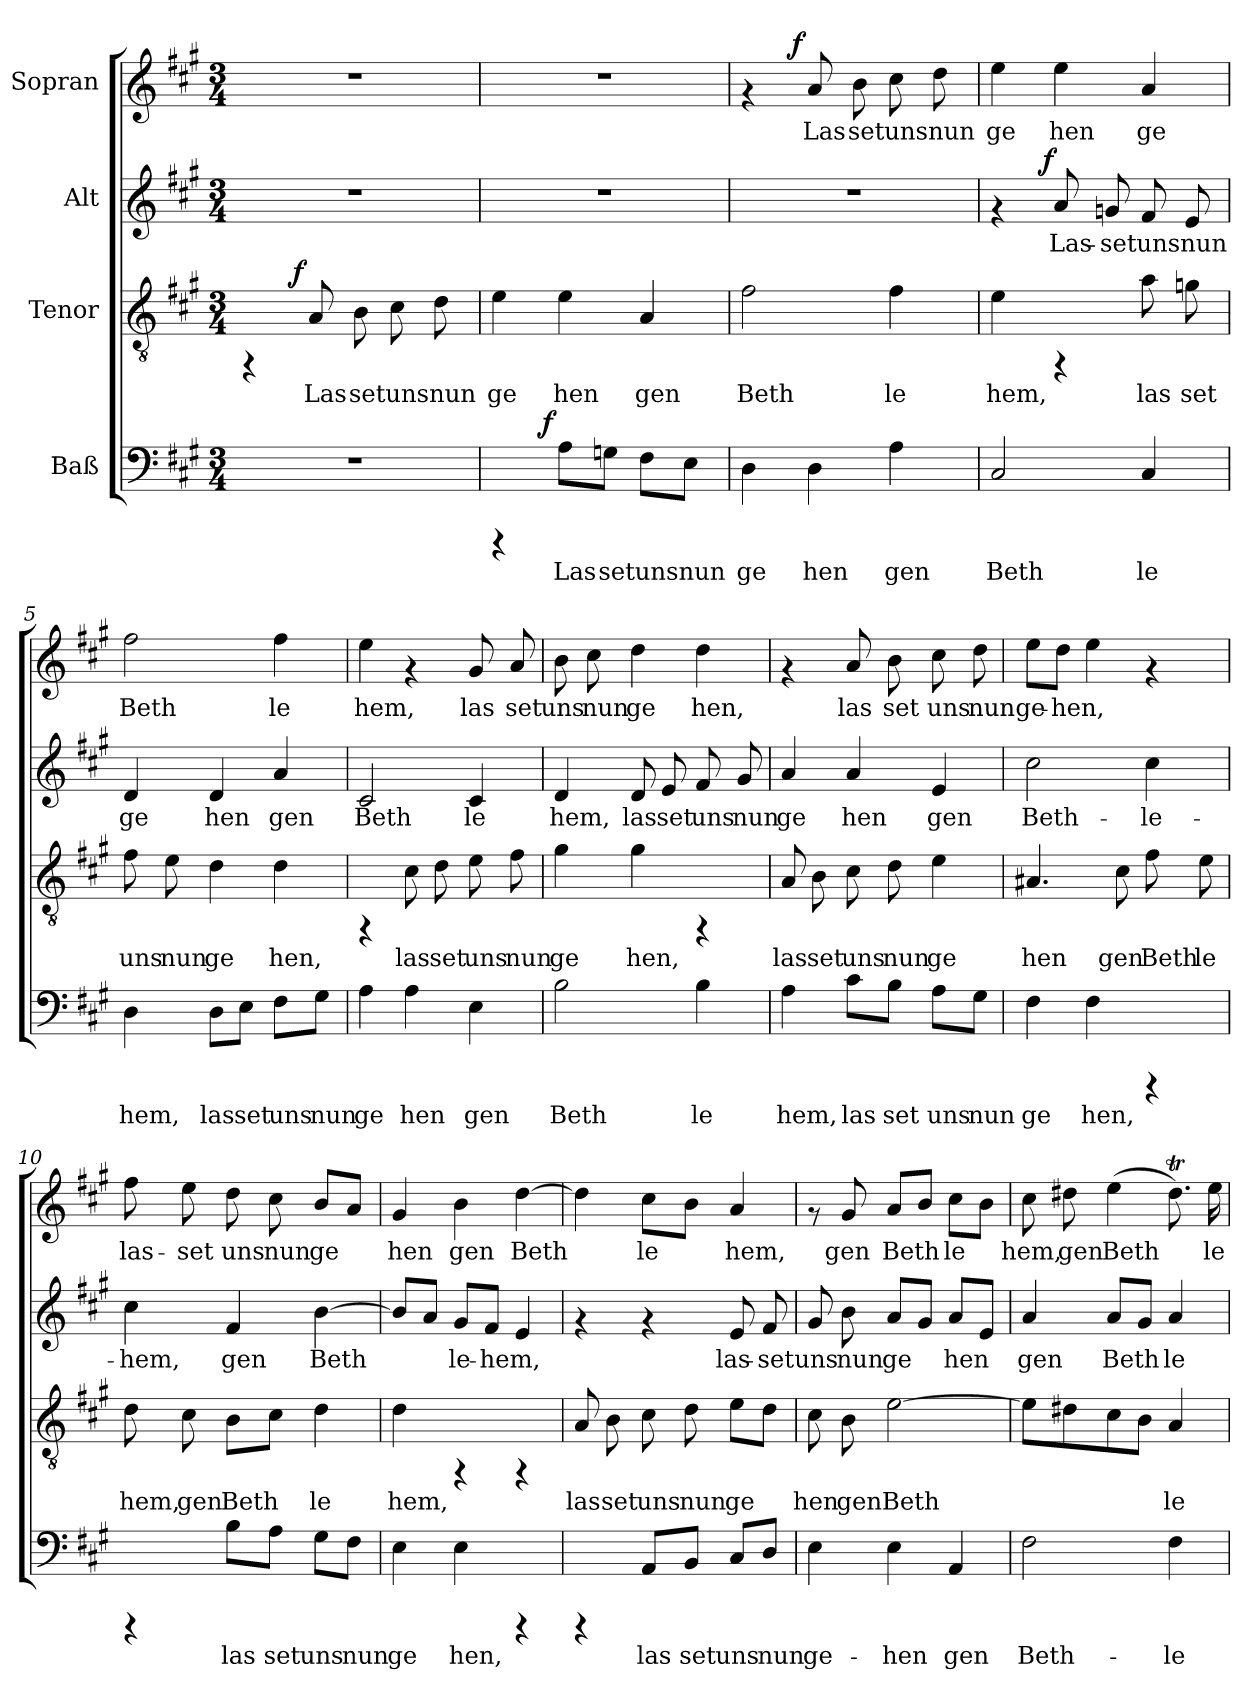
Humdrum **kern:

**kern	**text	**dynam	**kern	**text	**dynam	**kern	**text	**dynam	**kern	**text	**dynam
*part4	*part4	*part4	*part3	*part3	*part3	*part2	*part2	*part2	*part1	*part1	*part1
*staff4	*staff4	*staff4	*staff3	*staff3	*staff3	*staff2	*staff2	*staff2	*staff1	*staff1	*staff1
*I"Baß	*	*	*I"Tenor	*	*	*I"Alt	*	*	*I"Sopran	*	*
!!LO:PB:g=z
*stria5	*	*	*stria5	*	*	*stria5	*	*	*stria5	*	*
*clefF4	*	*	*clefGv2	*	*	*clefG2	*	*	*clefG2	*	*
*k[f#c#g#]	*	*	*k[f#c#g#]	*	*	*k[f#c#g#]	*	*	*k[f#c#g#]	*	*
*A:	*	*	*A:	*	*	*A:	*	*	*A:	*	*
*M3/4	*	*	*M3/4	*	*	*M3/4	*	*	*M3/4	*	*
=1	=1	=1	=1	=1	=1	=1	=1	=1	=1	=1	=1
*	*	*	*^	*	*	*	*	*	*	*	*
2.r	.	.	4rFF	8..ryy	.	.	2.r	.	.	2.r	.	.
!	!	!	!	!	!	!LO:DY:a	!	!	!	!	!	!
.	.	.	.	2ryy	.	f	.	.	.	.	.	.
!	!	!	!	!	!LO:LY:b:cj	!	!	!	!	!	!	!
.	.	.	8A/	.	Las	.	.	.	.	.	.	.
!	!	!	!	!	!LO:LY:b:cj	!	!	!	!	!	!	!
.	.	.	8B\	.	set	.	.	.	.	.	.	.
!	!	!	!	!	!LO:LY:b:cj	!	!	!	!	!	!	!
.	.	.	8c#\	.	uns	.	.	.	.	.	.	.
!	!	!	!	!	!LO:LY:b:cj	!	!	!	!	!	!	!
.	.	.	8d\	.	nun	.	.	.	.	.	.	.
.	.	.	.	32ryy	.	.	.	.	.	.	.	.
=2	=2	=2	=2	=2	=2	=2	=2	=2	=2	=2	=2	=2
!	!	!	!	!	!LO:LY:b:cj	!	!	!	!	!	!	!
*^	*	*	*v	*v	*	*	*	*	*	*	*	*
4rCCC	8..ryy	.	.	4e\	ge	.	2.r	.	.	2.r	.	.
!	!	!	!LO:DY:a	!	!	!	!	!	!	!	!	!
.	2ryy	.	f	.	.	.	.	.	.	.	.	.
!	!	!LO:LY:b:cj	!	!	!LO:LY:b:cj	!	!	!	!	!	!	!
8A\L	.	Las	.	4e\	hen	.	.	.	.	.	.	.
!	!	!LO:LY:b:cj	!	!	!	!	!	!	!	!	!	!
8Gn\J	.	set	.	.	.	.	.	.	.	.	.	.
!	!	!LO:LY:b:cj	!	!	!LO:LY:b:cj	!	!	!	!	!	!	!
8F#\L	.	uns	.	4A/	gen	.	.	.	.	.	.	.
!	!	!LO:LY:b:cj	!	!	!	!	!	!	!	!	!	!
8E\J	.	nun	.	.	.	.	.	.	.	.	.	.
.	32ryy	.	.	.	.	.	.	.	.	.	.	.
=3	=3	=3	=3	=3	=3	=3	=3	=3	=3	=3	=3	=3
!	!	!LO:LY:b:cj	!	!	!LO:LY:b:cj	!	!	!	!	!	!	!
*v	*v	*	*	*	*	*	*	*	*	*^	*	*
4D\	ge	.	2f#\	Beth	.	2.r	.	.	4rf	8..ryy	.	.
!	!	!	!	!	!	!	!	!	!	!	!	!LO:DY:a
.	.	.	.	.	.	.	.	.	.	2ryy	.	f
!	!LO:LY:b:cj	!	!	!	!	!	!	!	!	!	!LO:LY:b:cj	!
4D\	hen	.	.	.	.	.	.	.	8a/	.	Las	.
!	!	!	!	!	!	!	!	!	!	!	!LO:LY:b:cj	!
.	.	.	.	.	.	.	.	.	8b\	.	set	.
!	!LO:LY:b:cj	!	!	!LO:LY:b:cj	!	!	!	!	!	!	!LO:LY:b:cj	!
4A\	gen	.	4f#\	le	.	.	.	.	8cc#\	.	uns	.
!	!	!	!	!	!	!	!	!	!	!	!LO:LY:b:cj	!
.	.	.	.	.	.	.	.	.	8dd\	.	nun	.
.	.	.	.	.	.	.	.	.	.	32ryy	.	.
=4	=4	=4	=4	=4	=4	=4	=4	=4	=4	=4	=4	=4
!	!LO:LY:b:cj	!	!	!LO:LY:b:cj	!	!	!	!	!	!	!LO:LY:b:cj	!
*	*	*	*	*	*	*^	*	*	*v	*v	*	*
2C#/	Beth	.	4e\	hem,	.	4rf	8...ryy	.	.	4ee\	ge	.
!	!	!	!	!	!	!	!	!	!LO:DY:a	!	!	!
.	.	.	.	.	.	.	2ryy	.	f	.	.	.
!	!	!	!	!	!	!	!	!LO:LY:b:cj	!	!	!LO:LY:b:cj	!
.	.	.	4rFF	.	.	8a/	.	Las-	.	4ee\	hen	.
!	!	!	!	!	!	!	!	!LO:LY:b:cj	!	!	!	!
.	.	.	.	.	.	8gn/	.	-set	.	.	.	.
!	!LO:LY:b:cj	!	!	!LO:LY:b:cj	!	!	!	!LO:LY:b:cj	!	!	!LO:LY:b:cj	!
4C#/	le	.	8a\	las	.	8f#/	.	uns	.	4a/	ge	.
!	!	!	!	!LO:LY:b:cj	!	!	!	!LO:LY:b:cj	!	!	!	!
.	.	.	8gn\	set	.	8e/	.	nun	.	.	.	.
.	.	.	.	.	.	.	64ryy	.	.	.	.	.
!!LO:PB:g=z
=5	=5	=5	=5	=5	=5	=5	=5	=5	=5	=5	=5	=5
!	!LO:LY:b:cj	!	!	!LO:LY:b:cj	!	!	!	!LO:LY:b:cj	!	!	!LO:LY:b:cj	!
*	*	*	*	*	*	*v	*v	*	*	*	*	*
4D\	hem,	.	8f#\	uns	.	4d/	ge	.	2ff#\	Beth	.
!	!	!	!	!LO:LY:b:cj	!	!	!	!	!	!	!
.	.	.	8e\	nun	.	.	.	.	.	.	.
!	!LO:LY:b:cj	!	!	!LO:LY:b:cj	!	!	!LO:LY:b:cj	!	!	!	!
8D\L	las	.	4d\	ge	.	4d/	hen	.	.	.	.
!	!LO:LY:b:cj	!	!	!	!	!	!	!	!	!	!
8E\J	set	.	.	.	.	.	.	.	.	.	.
!	!LO:LY:b:cj	!	!	!LO:LY:b:cj	!	!	!LO:LY:b:cj	!	!	!LO:LY:b:cj	!
8F#\L	uns	.	4d\	hen,	.	4a/	gen	.	4ff#\	le	.
!	!LO:LY:b:cj	!	!	!	!	!	!	!	!	!	!
8G#\J	nun	.	.	.	.	.	.	.	.	.	.
=6	=6	=6	=6	=6	=6	=6	=6	=6	=6	=6	=6
!	!LO:LY:b:cj	!	!	!	!	!	!LO:LY:b:cj	!	!	!LO:LY:b:cj	!
4A\	ge	.	4rFF	.	.	2c#/	Beth	.	4ee\	hem,	.
!	!LO:LY:b:cj	!	!	!LO:LY:b:cj	!	!	!	!	!	!	!
4A\	hen	.	8c#\	las	.	.	.	.	4rf	.	.
!	!	!	!	!LO:LY:b:cj	!	!	!	!	!	!	!
.	.	.	8d\	set	.	.	.	.	.	.	.
!	!LO:LY:b:cj	!	!	!LO:LY:b:cj	!	!	!LO:LY:b:cj	!	!	!LO:LY:b:cj	!
4E\	gen	.	8e\	uns	.	4c#/	le	.	8g#/	las	.
!	!	!	!	!LO:LY:b:cj	!	!	!	!	!	!LO:LY:b:cj	!
.	.	.	8f#\	nun	.	.	.	.	8a/	set	.
=7	=7	=7	=7	=7	=7	=7	=7	=7	=7	=7	=7
!	!LO:LY:b:cj	!	!	!LO:LY:b:cj	!	!	!LO:LY:b:cj	!	!	!LO:LY:b:cj	!
2B\	Beth	.	4g#\	ge	.	4d/	hem,	.	8b\	uns	.
!	!	!	!	!	!	!	!	!	!	!LO:LY:b:cj	!
.	.	.	.	.	.	.	.	.	8cc#\	nun	.
!	!	!	!	!LO:LY:b:cj	!	!	!LO:LY:b:cj	!	!	!LO:LY:b:cj	!
.	.	.	4g#\	hen,	.	8d/	las	.	4dd\	ge	.
!	!	!	!	!	!	!	!LO:LY:b:cj	!	!	!	!
.	.	.	.	.	.	8e/	set	.	.	.	.
!	!LO:LY:b:cj	!	!	!	!	!	!LO:LY:b:cj	!	!	!LO:LY:b:cj	!
4B\	le	.	4rFF	.	.	8f#/	uns	.	4dd\	hen,	.
!	!	!	!	!	!	!	!LO:LY:b:cj	!	!	!	!
.	.	.	.	.	.	8g#/	nun	.	.	.	.
=8	=8	=8	=8	=8	=8	=8	=8	=8	=8	=8	=8
!	!LO:LY:b:cj	!	!	!LO:LY:b:cj	!	!	!LO:LY:b:cj	!	!	!	!
4A\	hem,	.	8A/	las	.	4a/	ge	.	4rf	.	.
!	!	!	!	!LO:LY:b:cj	!	!	!	!	!	!	!
.	.	.	8B\	set	.	.	.	.	.	.	.
!	!LO:LY:b:cj	!	!	!LO:LY:b:cj	!	!	!LO:LY:b:cj	!	!	!LO:LY:b:cj	!
8c#\L	las	.	8c#\	uns	.	4a/	hen	.	8a/	las	.
!	!LO:LY:b:cj	!	!	!LO:LY:b:cj	!	!	!	!	!	!LO:LY:b:cj	!
8B\J	set	.	8d\	nun	.	.	.	.	8b\	set	.
!	!LO:LY:b:cj	!	!	!LO:LY:b:cj	!	!	!LO:LY:b:cj	!	!	!LO:LY:b:cj	!
8A\L	uns	.	4e\	ge	.	4e/	gen	.	8cc#\	uns	.
!	!LO:LY:b:cj	!	!	!	!	!	!	!	!	!LO:LY:b:cj	!
8G#\J	nun	.	.	.	.	.	.	.	8dd\	nun	.
!!LO:PB:g=z
=9	=9	=9	=9	=9	=9	=9	=9	=9	=9	=9	=9
!	!LO:LY:b:cj	!	!	!LO:LY:b:cj	!	!	!LO:LY:b:cj	!	!	!LO:LY:b:cj	!
4F#\	ge	.	4.A#X/	hen	.	2cc#\	Beth-	.	8ee\L	ge-	.
!	!	!	!	!	!	!	!	!	!	!LO:LY:b:cj	!
.	.	.	.	.	.	.	.	.	8dd\J	-hen,	.
!	!LO:LY:b:cj	!	!	!	!	!	!	!	!	!LO:LY:b:cj	!
4F#\	hen,	.	.	.	.	.	.	.	4ee\	.	.
!	!	!	!	!LO:LY:b:cj	!	!	!	!	!	!	!
.	.	.	8c#\	gen	.	.	.	.	.	.	.
!	!	!	!	!LO:LY:b:cj	!	!	!LO:LY:b:cj	!	!	!	!
4rCCC	.	.	8f#\	Beth	.	4cc#\	-le-	.	4rf	.	.
!	!	!	!	!LO:LY:b:cj	!	!	!	!	!	!	!
.	.	.	8e\	le	.	.	.	.	.	.	.
=10	=10	=10	=10	=10	=10	=10	=10	=10	=10	=10	=10
!	!	!	!	!LO:LY:b:cj	!	!	!LO:LY:b:cj	!	!	!LO:LY:b:cj	!
4rCCC	.	.	8d\	hem,	.	4cc#\	-hem,	.	8ff#\	las-	.
!	!	!	!	!LO:LY:b:cj	!	!	!	!	!	!LO:LY:b:cj	!
.	.	.	8c#\	gen	.	.	.	.	8ee\	-set	.
!	!LO:LY:b:cj	!	!	!LO:LY:b:cj	!	!	!LO:LY:b:cj	!	!	!LO:LY:b:cj	!
8B\L	las	.	8B\L	Beth	.	4f#/	gen	.	8dd\	uns	.
!	!LO:LY:b:cj	!	!	!LO:LY:b:cj	!	!	!	!	!	!LO:LY:b:cj	!
8A\J	set	.	8c#\J	.	.	.	.	.	8cc#\	nun	.
!	!LO:LY:b:cj	!	!	!LO:LY:b:cj	!	!	!LO:LY:b:cj	!	!	!LO:LY:b:cj	!
8G#\L	uns	.	4d\	le	.	[>4b\	Beth-	.	8b/L	ge-	.
!	!LO:LY:b:cj	!	!	!	!	!	!	!	!	!LO:LY:b:cj	!
8F#\J	nun	.	.	.	.	.	.	.	8a/J	--	.
=11	=11	=11	=11	=11	=11	=11	=11	=11	=11	=11	=11
!	!LO:LY:b:cj	!	!	!LO:LY:b:cj	!	!	!LO:LY:b:cj	!	!	!LO:LY:b:cj	!
4E\	ge	.	4d\	hem,	.	8b/L]	--	.	4g#/	-hen	.
!	!	!	!	!	!	!	!LO:LY:b:cj	!	!	!	!
.	.	.	.	.	.	8a/J	--	.	.	.	.
!	!LO:LY:b:cj	!	!	!	!	!	!LO:LY:b:cj	!	!	!LO:LY:b:cj	!
4E\	hen,	.	4rFF	.	.	8g#/L	-le-	.	4b\	gen	.
!	!	!	!	!	!	!	!LO:LY:b:cj	!	!	!	!
.	.	.	.	.	.	8f#/J	-hem,	.	.	.	.
!	!	!	!	!	!	!	!LO:LY:b:cj	!	!	!LO:LY:b:cj	!
4rCCC	.	.	4rFF	.	.	4e/	.	.	[>4dd\	Beth-	.
=12	=12	=12	=12	=12	=12	=12	=12	=12	=12	=12	=12
!	!	!	!	!LO:LY:b:cj	!	!	!	!	!	!LO:LY:b:cj	!
4rCCC	.	.	8A/	las	.	4rf	.	.	4dd\]	--	.
!	!	!	!	!LO:LY:b:cj	!	!	!	!	!	!	!
.	.	.	8B\	set	.	.	.	.	.	.	.
!	!LO:LY:b:cj	!	!	!LO:LY:b:cj	!	!	!	!	!	!LO:LY:b:cj	!
8AA/L	las	.	8c#\	uns	.	4rf	.	.	8cc#\L	-le-	.
!	!LO:LY:b:cj	!	!	!LO:LY:b:cj	!	!	!	!	!	!LO:LY:b:cj	!
8BB/J	set	.	8d\	nun	.	.	.	.	8b\J	--	.
!	!LO:LY:b:cj	!	!	!LO:LY:b:cj	!	!	!LO:LY:b:cj	!	!	!LO:LY:b:cj	!
8C#/L	uns	.	8e\L	ge	.	8e/	las-	.	4a/	-hem,	.
!	!LO:LY:b:cj	!	!	!LO:LY:b:cj	!	!	!LO:LY:b:cj	!	!	!	!
8D/J	nun	.	8d\J	.	.	8f#/	-set	.	.	.	.
!!LO:LB:g=z
=13	=13	=13	=13	=13	=13	=13	=13	=13	=13	=13	=13
!	!LO:LY:b:cj	!	!	!LO:LY:b:cj	!	!	!LO:LY:b:cj	!	!	!	!
4E\	ge-	.	8c#\	hen	.	8g#/	uns	.	8rf	.	.
!	!	!	!	!LO:LY:b:cj	!	!	!LO:LY:b:cj	!	!	!LO:LY:b:cj	!
.	.	.	8B\	gen	.	8b\	nun	.	8g#/	gen	.
!	!LO:LY:b:cj	!	!	!LO:LY:b:cj	!	!	!LO:LY:b:cj	!	!	!LO:LY:b:cj	!
4E\	-hen	.	[>2e\	Beth	.	8a/L	ge	.	8a/L	Beth	.
!	!	!	!	!	!	!	!LO:LY:b:cj	!	!	!LO:LY:b:cj	!
.	.	.	.	.	.	8g#/J	.	.	8b/J	.	.
!	!LO:LY:b:cj	!	!	!	!	!	!LO:LY:b:cj	!	!	!LO:LY:b:cj	!
4AA/	gen	.	.	.	.	8a/L	hen	.	8cc#\L	le	.
!	!	!	!	!	!	!	!LO:LY:b:cj	!	!	!LO:LY:b:cj	!
.	.	.	.	.	.	8e/J	.	.	8b\J	.	.
=14	=14	=14	=14	=14	=14	=14	=14	=14	=14	=14	=14
!	!LO:LY:b:cj	!	!	!LO:LY:b:cj	!	!	!LO:LY:b:cj	!	!	!LO:LY:b:cj	!
2F#\	Beth-	.	8e\L]	.	.	4a/	gen	.	8cc#\	hem,	.
!	!	!	!	!LO:LY:b:cj	!	!	!	!	!	!LO:LY:b:cj	!
.	.	.	8d#X\	.	.	.	.	.	8dd#X\	gen	.
!	!	!	!	!LO:LY:b:cj	!	!	!LO:LY:b:cj	!	!	!LO:LY:b:cj	!
.	.	.	8c#\	.	.	8a/L	Beth	.	(>4ee\	Beth	.
!	!	!	!	!LO:LY:b:cj	!	!	!LO:LY:b:cj	!	!	!	!
.	.	.	8B\J	.	.	8g#/J	.	.	.	.	.
!	!LO:LY:b:cj	!	!	!LO:LY:b:cj	!	!	!LO:LY:b:cj	!	!	!LO:LY:b:cj	!
4F#\	-le-	.	4A/	le	.	4a/	le	.	8.dd#t\)	.	.
!	!	!	!	!	!	!	!	!	!	!LO:LY:b:cj	!
.	.	.	.	.	.	.	.	.	16ee\	le	.
=	=	=	=	=	=	=	=	=	=	=	=
*-	*-	*-	*-	*-	*-	*-	*-	*-	*-	*-	*-
